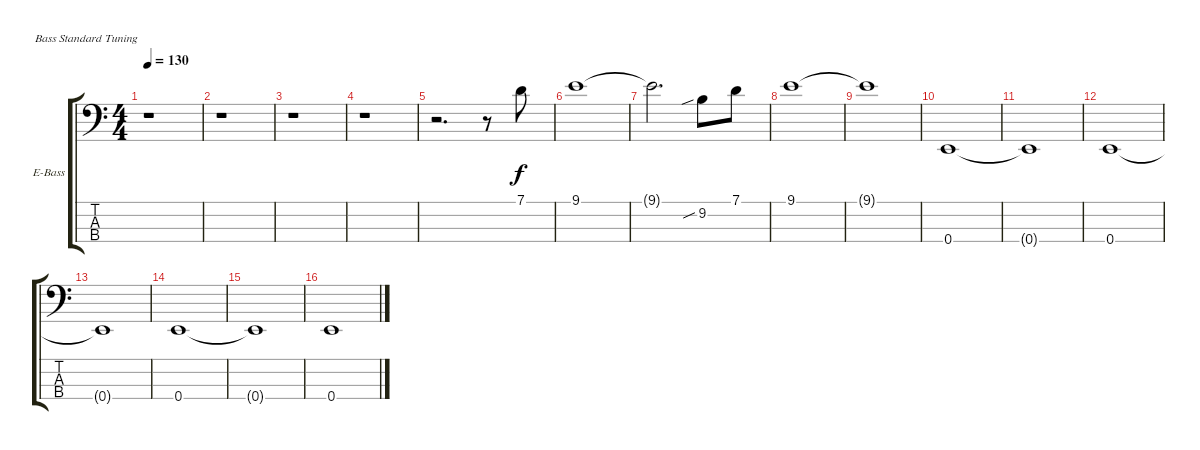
\defaultSystemsLayout 4
\bracketExtendMode groupsimilarinstruments
\firstSystemTrackNameOrientation horizontal
\otherSystemsTrackNameOrientation horizontal
\chordDiagramsInScore
\track ("Electric Bass" "E-Bass") {instrument electricbassfinger}
\staff {score tabs}
\tuning (G2 D2 A1 E1)
\ts (4 4)
\tempo 130
\clef f4
\ks c
r.1{dy f} |
\scale
0.327684 r.1 |
\scale
0.25 r.1 |
\scale
0.25 r.1 |
\scale
0.25 r.2{d} r.8 7.1.8 |
\scale
0.25 9.1.1 |
\scale
0.25 9.1{t}.2{d} 9.2{sib}.8 7.1.8 |
\scale
0.25 9.1.1 |
\scale
0.25 9.1{t}.1 |
\scale
0.25 0.4.1 |
\scale
0.25 0.4{t}.1 |
\scale
0.25 0.4.1 |
\scale
0.25 0.4{t}.1 |
\scale
0.25 0.4.1 |
0.4{t}.1 |
0.4.1
